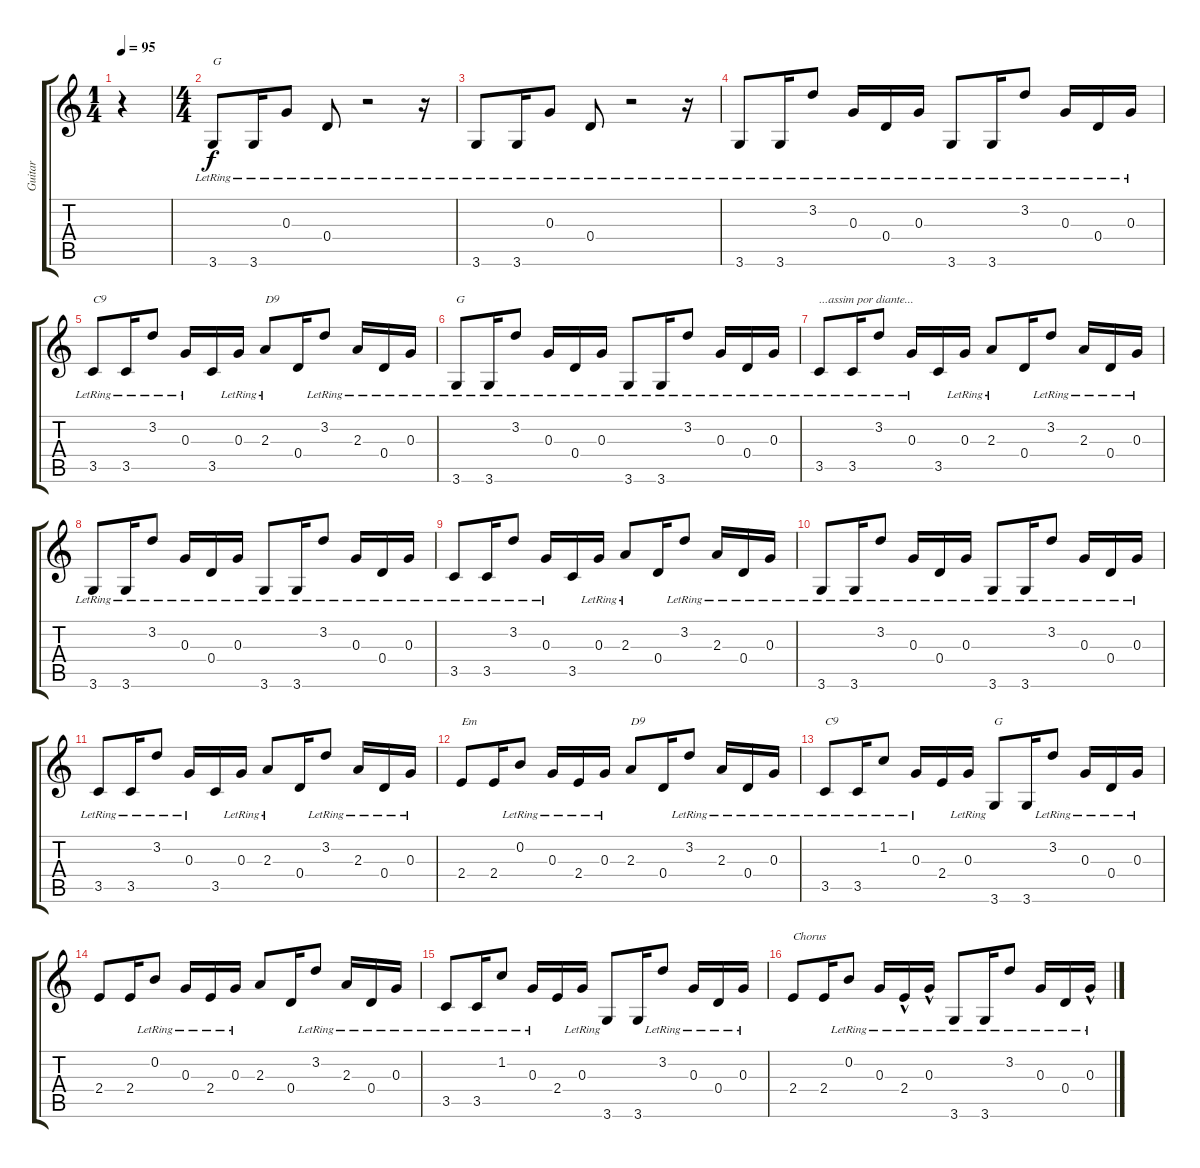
\track ("Guitar" "Guitar") {instrument acousticguitarsteel}
\staff {score tabs}
\tuning (E4 B3 G3 D3 A2 E2) {hide}
\ts (1 4)
\tempo 95
\clef g2
\ks c
r.4{dy f instrument acousticguitarsteel} |
\ts (4 4)
3.6{lr}.8{txt "G"} 3.6{lr}.16 0.3{lr}.8 0.4{lr}.8 r.2 r.16 |
3.6{lr}.8 3.6{lr}.16 0.3{lr}.8 0.4{lr}.8 r.2 r.16 |
3.6{lr}.8 3.6{lr}.16 3.2{lr}.8 0.3{lr}.16 0.4{lr}.16 0.3{lr}.16 3.6{lr}.8 3.6{lr}.16 3.2{lr}.8 0.3{lr}.16 0.4{lr}.16 0.3{lr}.16 |
3.5{lr}.8{txt "C9"} 3.5{lr}.16 3.2{lr}.8 0.3{lr}.16 3.5.16 0.3{lr}.16 2.3{lr}.8{txt "D9"} 0.4.16 3.2{lr}.8 2.3{lr}.16 0.4{lr}.16 0.3{lr}.16 |
3.6{lr}.8{txt "G"} 3.6{lr}.16 3.2{lr}.8 0.3{lr}.16 0.4{lr}.16 0.3{lr}.16 3.6{lr}.8 3.6{lr}.16 3.2{lr}.8 0.3{lr}.16 0.4{lr}.16 0.3{lr}.16 |
3.5{lr}.8{txt "...assim por diante..."} 3.5{lr}.16 3.2{lr}.8 0.3{lr}.16 3.5.16 0.3{lr}.16 2.3{lr}.8 0.4.16 3.2{lr}.8 2.3{lr}.16 0.4{lr}.16 0.3{lr}.16 |
3.6{lr}.8 3.6{lr}.16 3.2{lr}.8 0.3{lr}.16 0.4{lr}.16 0.3{lr}.16 3.6{lr}.8 3.6{lr}.16 3.2{lr}.8 0.3{lr}.16 0.4{lr}.16 0.3{lr}.16 |
3.5{lr}.8 3.5{lr}.16 3.2{lr}.8 0.3{lr}.16 3.5.16 0.3{lr}.16 2.3{lr}.8 0.4.16 3.2{lr}.8 2.3{lr}.16 0.4{lr}.16 0.3{lr}.16 |
3.6{lr}.8 3.6{lr}.16 3.2{lr}.8 0.3{lr}.16 0.4{lr}.16 0.3{lr}.16 3.6{lr}.8 3.6{lr}.16 3.2{lr}.8 0.3{lr}.16 0.4{lr}.16 0.3{lr}.16 |
3.5{lr}.8 3.5{lr}.16 3.2{lr}.8 0.3{lr}.16 3.5.16 0.3{lr}.16 2.3{lr}.8 0.4.16 3.2{lr}.8 2.3{lr}.16 0.4{lr}.16 0.3{lr}.16 |
2.4.8{txt "Em"} 2.4.16 0.2{lr}.8 0.3{lr}.16 2.4{lr}.16 0.3{lr}.16 2.3.8{txt "D9"} 0.4.16 3.2{lr}.8 2.3{lr}.16 0.4{lr}.16 0.3{lr}.16 |
3.5{lr}.8{txt "C9"} 3.5{lr}.16 1.2{lr}.8 0.3{lr}.16 2.4.16 0.3{lr}.16 3.6.8{txt "G"} 3.6.16 3.2{lr}.8 0.3{lr}.16 0.4{lr}.16 0.3{lr}.16 |
2.4.8 2.4.16 0.2{lr}.8 0.3{lr}.16 2.4{lr}.16 0.3{lr}.16 2.3.8 0.4.16 3.2{lr}.8 2.3{lr}.16 0.4{lr}.16 0.3{lr}.16 |
3.5{lr}.8 3.5{lr}.16 1.2{lr}.8 0.3{lr}.16 2.4.16 0.3{lr}.16 3.6.8 3.6.16 3.2{lr}.8 0.3{lr}.16 0.4{lr}.16 0.3{lr}.16 |
2.4.8{txt "Chorus"} 2.4.16 0.2{lr}.8 0.3{lr}.16 2.4{hac lr}.16 0.3{hac lr}.16 3.6{lr}.8 3.6{lr}.16 3.2{lr}.8 0.3{lr}.16 0.4{lr}.16 0.3{hac lr}.16
